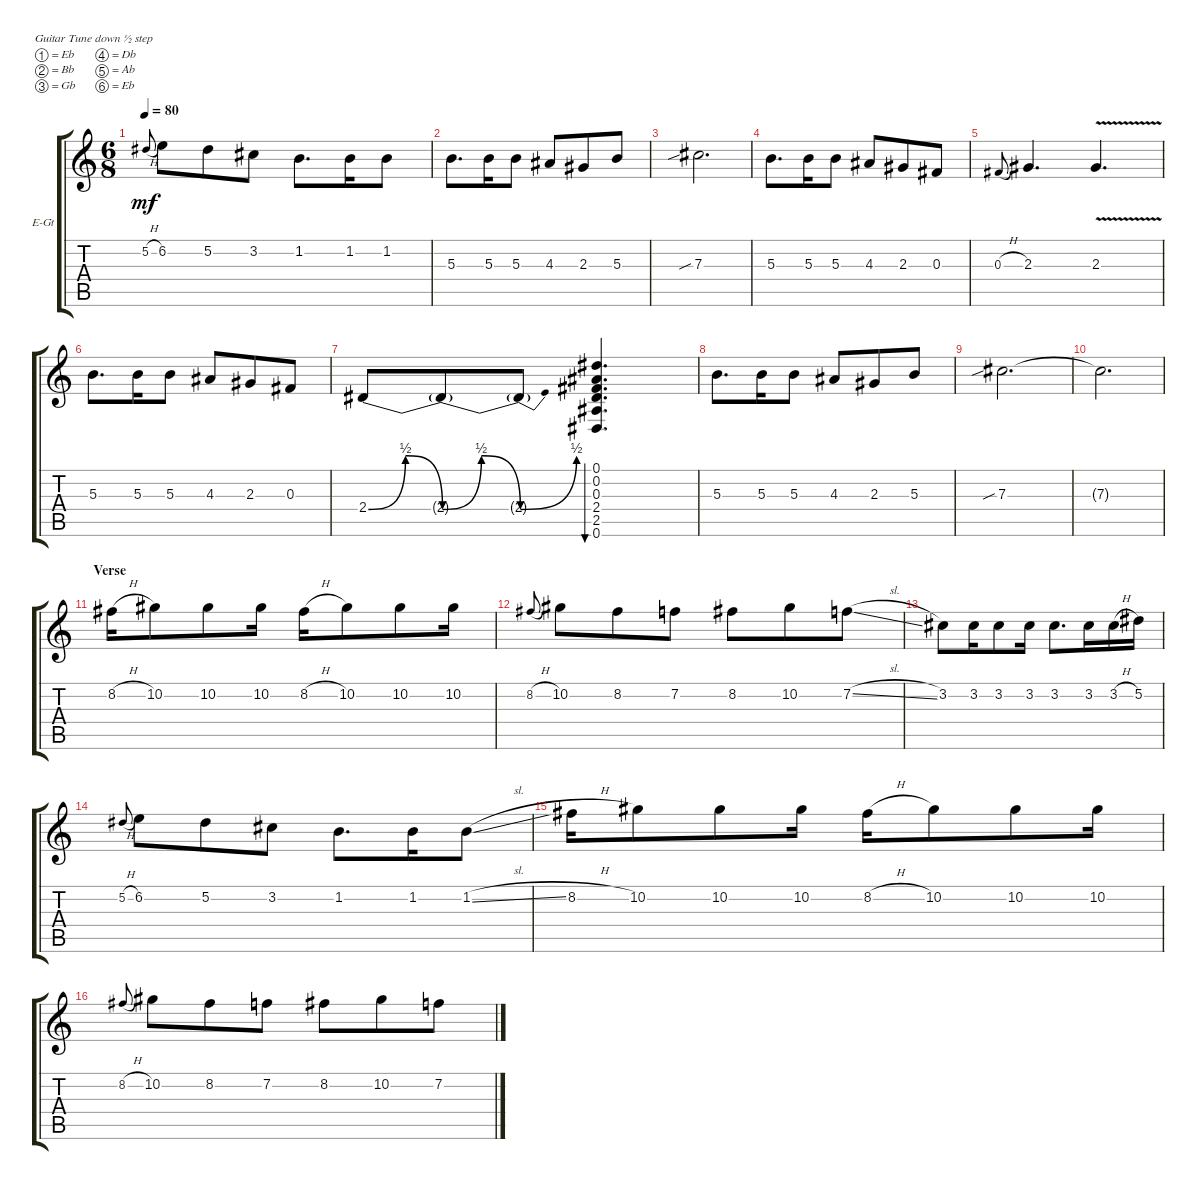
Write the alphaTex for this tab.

\bracketExtendMode groupsimilarinstruments
\firstSystemTrackNameOrientation horizontal
\otherSystemsTrackNameOrientation horizontal
\track ("Electric Guitar 2" "E-Gt") {instrument distortionguitar}
\staff {score tabs}
\tuning (Eb4 Bb3 Gb3 Db3 Ab2 Eb2)
\ts (6 8)
\tempo 80
\clef g2
\ks c
5.2{h}.8{gr onbeat dy mf} 6.2.8 5.2.8 3.2.8 1.2.8{d} 1.2.16 1.2.8 |
5.3.8{d} 5.3.16 5.3.8 4.3.8 2.3.8 5.3.8 |
7.3{sib}.2{d} |
5.3.8{d} 5.3.16 5.3.8 4.3.8 2.3.8 0.3.8 |
0.3{h}.8{gr onbeat} 2.3.4{d} 2.3{v}.4{d} |
5.3.8{d} 5.3.16 5.3.8 4.3.8 2.3.8 0.3.8 |
2.4{be (bendrelease 0 0 19.8 2 45 2 59.4 0)}.8 2.4{be (bendrelease 0 0 12.6 2 43.199999999999996 2 59.4 0) t}.8 2.4{be (bend 0 0 13.2 2) t}.8 (0.6 0.1 0.2 0.3 2.4 2.5).4{d bu 117} |
5.3.8{d} 5.3.16 5.3.8 4.3.8 2.3.8 5.3.8 |
7.3{sib}.2{d} |
7.3{t}.2{d} |
\section ("" "Verse")
8.2{h}.16 10.2.8 10.2.8 10.2.16 8.2{h}.16 10.2.8 10.2.8 10.2.16 |
8.2{h}.8{gr onbeat} 10.2.8 8.2.8 7.2.8 8.2.8 10.2.8 7.2{sl}.8 |
3.2.8 3.2.16 3.2.8 3.2.16 3.2.8{d} 3.2.16 3.2{h}.16 5.2.16 |
5.2{h}.8{gr onbeat} 6.2.8 5.2.8 3.2.8 1.2.8{d} 1.2.16 1.2{sl}.8 |
8.2{h}.16 10.2.8 10.2.8 10.2.16 8.2{h}.16 10.2.8 10.2.8 10.2.16 |
8.2{h}.8{gr onbeat} 10.2.8 8.2.8 7.2.8 8.2.8 10.2.8 7.2{sl}.8
